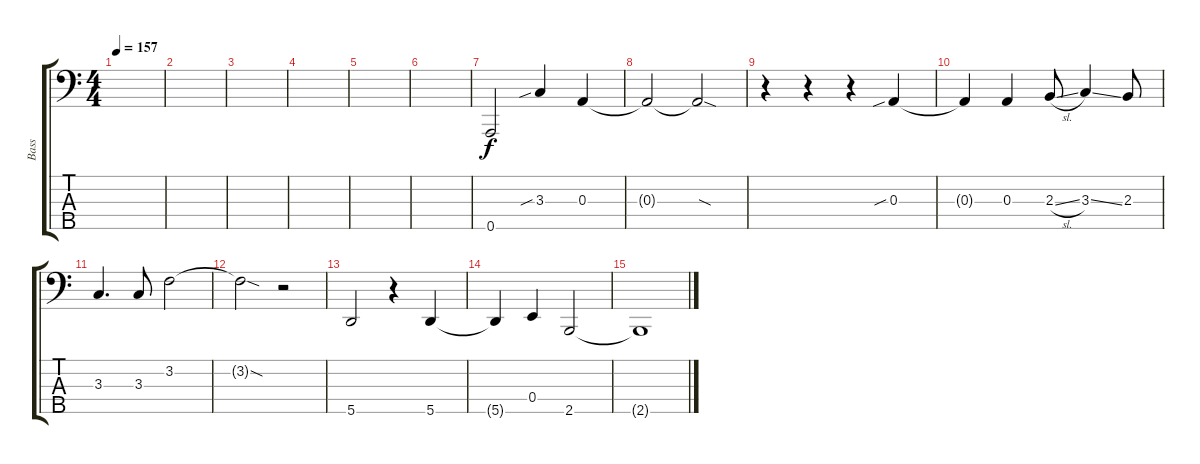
\track ("Bass" "Bass") {instrument electricbasspick}
\staff {score tabs}
\tuning (G2 D2 A1 E1 A0) {hide}
\ts (4 4)
\tempo 157
\clef f4
\ks c
|
|
|
|
|
|
0.5.2 3.3{sib}.4 0.3.4 |
0.3{t}.2 0.3{sod t}.2 |
r.4 r.4 r.4 0.3{sib}.4 |
0.3{t}.4 0.3.4 2.3{sl}.8 3.3{ss}.4 2.3.8 |
3.3.4{d} 3.3.8 3.2.2 |
3.2{sod t}.2 r.2 |
5.5.2 r.4 5.5.4 |
5.5{t}.4 0.4.4 2.5.2 |
2.5{t}.1
